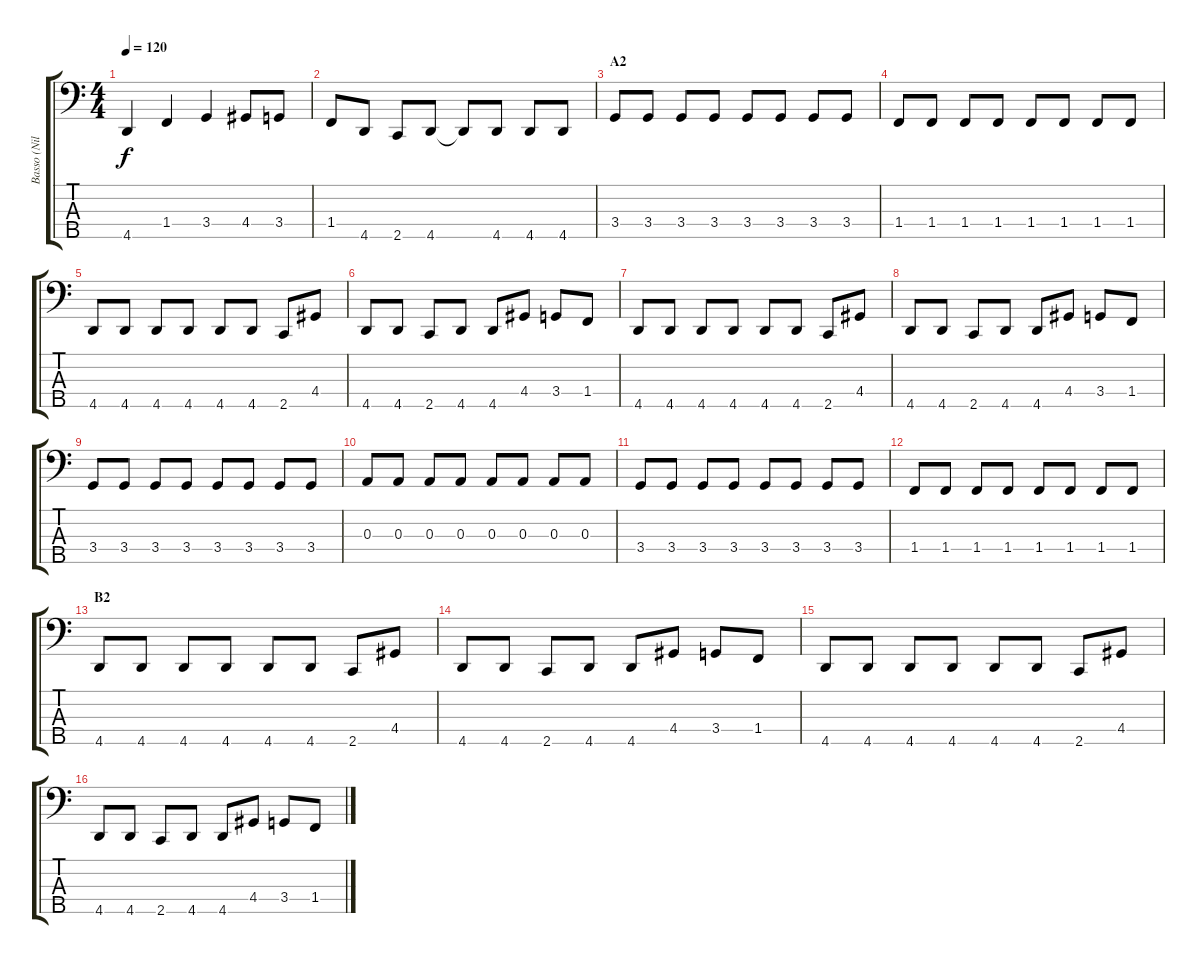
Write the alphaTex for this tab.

\track ("Basso (Nils Ursin)" "Basso (Nil") {instrument electricbassfinger}
\staff {score tabs}
\tuning (G2 D2 A1 E1 Bb0) {hide}
\ts (4 4)
\tempo 120
\clef f4
\ks c
4.5.4{dy f} 1.4.4 3.4.4 4.4.8 3.4.8 |
1.4.8 4.5.8 2.5.8 4.5.8 4.5{t}.8 4.5.8 4.5.8 4.5.8 |
\section ("" "A2")
3.4.8 3.4.8 3.4.8 3.4.8 3.4.8 3.4.8 3.4.8 3.4.8 |
1.4.8 1.4.8 1.4.8 1.4.8 1.4.8 1.4.8 1.4.8 1.4.8 |
4.5.8 4.5.8 4.5.8 4.5.8 4.5.8 4.5.8 2.5.8 4.4.8 |
4.5.8 4.5.8 2.5.8 4.5.8 4.5.8 4.4.8 3.4.8 1.4.8 |
4.5.8 4.5.8 4.5.8 4.5.8 4.5.8 4.5.8 2.5.8 4.4.8 |
4.5.8 4.5.8 2.5.8 4.5.8 4.5.8 4.4.8 3.4.8 1.4.8 |
3.4.8 3.4.8 3.4.8 3.4.8 3.4.8 3.4.8 3.4.8 3.4.8 |
0.3.8 0.3.8 0.3.8 0.3.8 0.3.8 0.3.8 0.3.8 0.3.8 |
3.4.8 3.4.8 3.4.8 3.4.8 3.4.8 3.4.8 3.4.8 3.4.8 |
1.4.8 1.4.8 1.4.8 1.4.8 1.4.8 1.4.8 1.4.8 1.4.8 |
\section ("" "B2")
4.5.8 4.5.8 4.5.8 4.5.8 4.5.8 4.5.8 2.5.8 4.4.8 |
4.5.8 4.5.8 2.5.8 4.5.8 4.5.8 4.4.8 3.4.8 1.4.8 |
4.5.8 4.5.8 4.5.8 4.5.8 4.5.8 4.5.8 2.5.8 4.4.8 |
4.5.8 4.5.8 2.5.8 4.5.8 4.5.8 4.4.8 3.4.8 1.4.8
